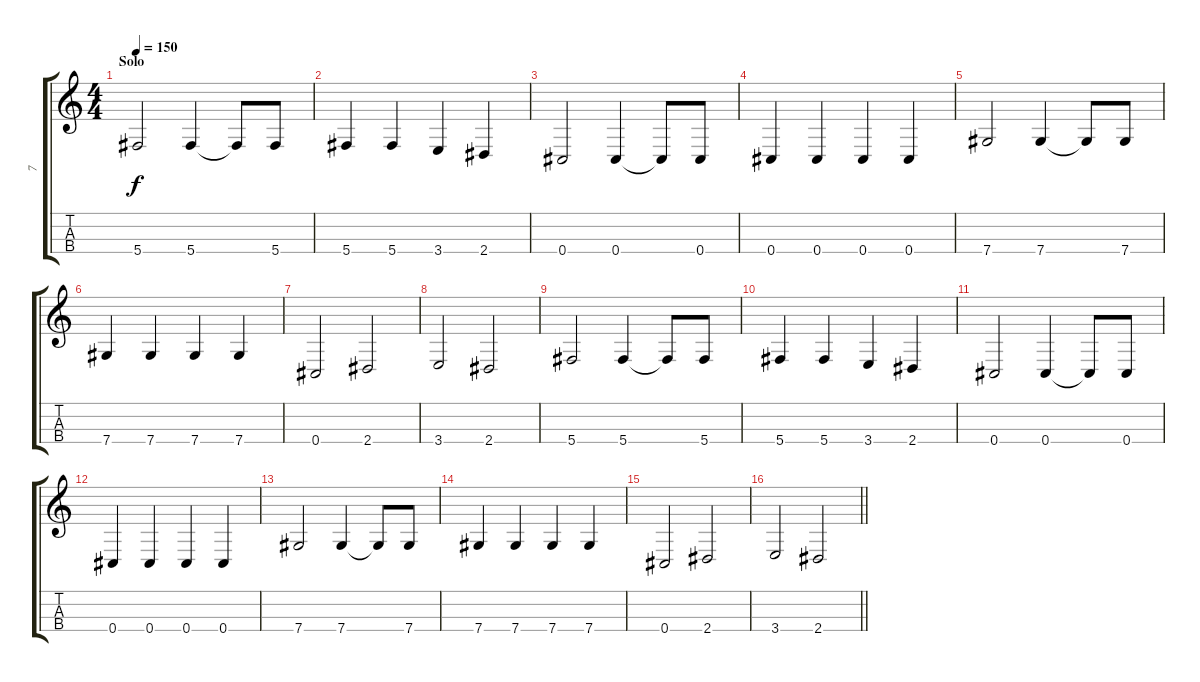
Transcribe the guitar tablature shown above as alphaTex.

\track ("7" "7") {instrument electricbassfinger}
\staff {score tabs}
\tuning (Gb3 Db3 Ab2 Db2) {hide}
\ts (4 4)
\section ("" "Solo")
\tempo 150
\clef g2
\ks c
5.4.2{dy f} 5.4.4 5.4{t}.8 5.4.8 |
5.4.4 5.4.4 3.4.4 2.4.4 |
0.4.2 0.4.4 0.4{t}.8 0.4.8 |
0.4.4 0.4.4 0.4.4 0.4.4 |
7.4.2 7.4.4 7.4{t}.8 7.4.8 |
7.4.4 7.4.4 7.4.4 7.4.4 |
0.4.2 2.4.2 |
3.4.2 2.4.2 |
5.4.2 5.4.4 5.4{t}.8 5.4.8 |
5.4.4 5.4.4 3.4.4 2.4.4 |
0.4.2 0.4.4 0.4{t}.8 0.4.8 |
0.4.4 0.4.4 0.4.4 0.4.4 |
7.4.2 7.4.4 7.4{t}.8 7.4.8 |
7.4.4 7.4.4 7.4.4 7.4.4 |
0.4.2 2.4.2 |
\barLineRight lightlight
3.4.2 2.4.2
